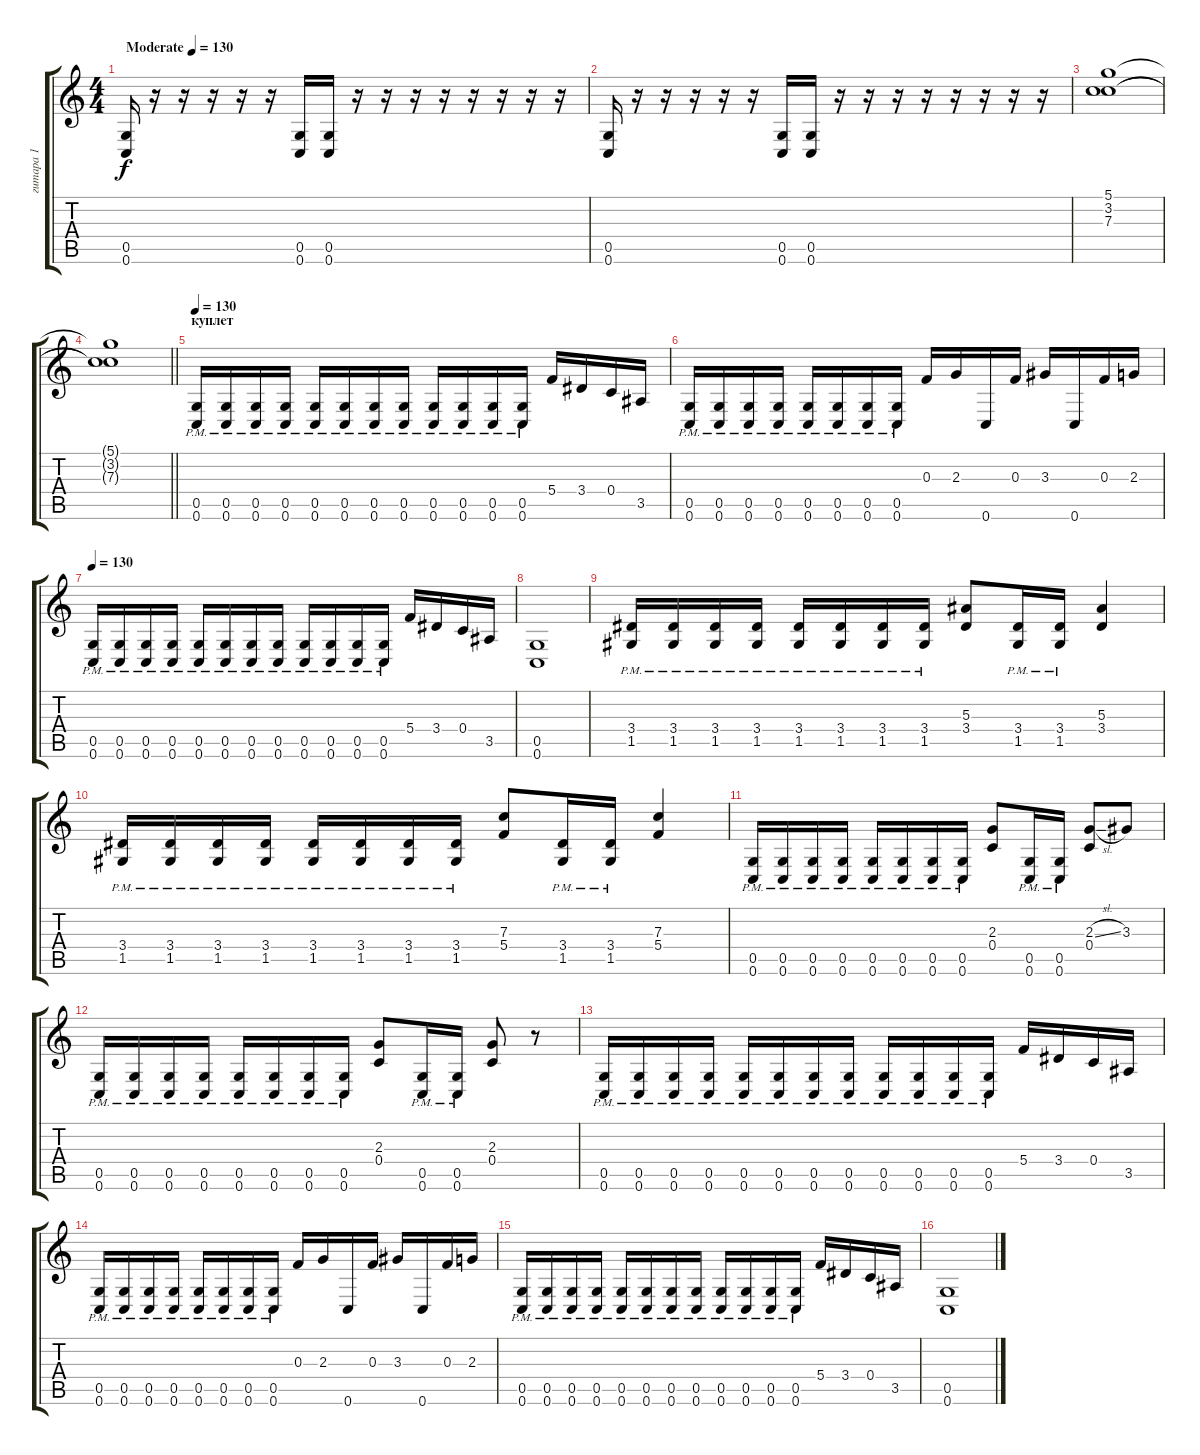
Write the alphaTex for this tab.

\track ("гитара 1" "гитара 1") {instrument overdrivenguitar}
\staff {score tabs}
\tuning (D4 A3 F3 C3 G2 C2) {hide}
\ts (4 4)
\tempo (130 "Moderate")
\clef g2
\ks c
(0.5 0.6).16{dy f instrument gunshot} r.16 r.16 r.16 r.16 r.16 (0.5 0.6).16 (0.5 0.6).16 r.16 r.16 r.16 r.16 r.16 r.16 r.16 r.16 |
(0.5 0.6).16 r.16 r.16 r.16 r.16 r.16 (0.5 0.6).16 (0.5 0.6).16 r.16 r.16 r.16 r.16 r.16 r.16 r.16 r.16 |
(5.1 3.2 7.3).1{instrument overdrivenguitar} |
\barLineRight lightlight
(5.1{t} 3.2{t} 7.3{t}).1 |
\section ("" "куплет")
\tempo 130
(0.5{pm} 0.6{pm}).16 (0.5{pm} 0.6{pm}).16 (0.5{pm} 0.6{pm}).16 (0.5{pm} 0.6{pm}).16 (0.5{pm} 0.6{pm}).16 (0.5{pm} 0.6{pm}).16 (0.5{pm} 0.6{pm}).16 (0.5{pm} 0.6{pm}).16 (0.5{pm} 0.6{pm}).16 (0.5{pm} 0.6{pm}).16 (0.5{pm} 0.6{pm}).16 (0.5{pm} 0.6{pm}).16 5.4.16 3.4.16 0.4.16 3.5.16 |
(0.5{pm} 0.6{pm}).16 (0.5{pm} 0.6{pm}).16 (0.5{pm} 0.6{pm}).16 (0.5{pm} 0.6{pm}).16 (0.5{pm} 0.6{pm}).16 (0.5{pm} 0.6{pm}).16 (0.5{pm} 0.6{pm}).16 (0.5{pm} 0.6{pm}).16 0.3.16 2.3.16 0.6.16 0.3.16 3.3.16 0.6.16 0.3.16 2.3.16 |
\tempo 130
(0.5{pm} 0.6{pm}).16 (0.5{pm} 0.6{pm}).16 (0.5{pm} 0.6{pm}).16 (0.5{pm} 0.6{pm}).16 (0.5{pm} 0.6{pm}).16 (0.5{pm} 0.6{pm}).16 (0.5{pm} 0.6{pm}).16 (0.5{pm} 0.6{pm}).16 (0.5{pm} 0.6{pm}).16 (0.5{pm} 0.6{pm}).16 (0.5{pm} 0.6{pm}).16 (0.5{pm} 0.6{pm}).16 5.4.16 3.4.16 0.4.16 3.5.16 |
(0.5 0.6).1 |
(3.4{pm} 1.5{pm}).16 (3.4{pm} 1.5{pm}).16 (3.4{pm} 1.5{pm}).16 (3.4{pm} 1.5{pm}).16 (3.4{pm} 1.5{pm}).16 (3.4{pm} 1.5{pm}).16 (3.4{pm} 1.5{pm}).16 (3.4{pm} 1.5{pm}).16 (5.3 3.4).8 (3.4{pm} 1.5{pm}).16 (3.4{pm} 1.5{pm}).16 (5.3 3.4).4 |
(3.4{pm} 1.5{pm}).16 (3.4{pm} 1.5{pm}).16 (3.4{pm} 1.5{pm}).16 (3.4{pm} 1.5{pm}).16 (3.4{pm} 1.5{pm}).16 (3.4{pm} 1.5{pm}).16 (3.4{pm} 1.5{pm}).16 (3.4{pm} 1.5{pm}).16 (7.3 5.4).8 (3.4{pm} 1.5{pm}).16 (3.4{pm} 1.5{pm}).16 (7.3 5.4).4 |
(0.5{pm} 0.6{pm}).16 (0.5{pm} 0.6{pm}).16 (0.5{pm} 0.6{pm}).16 (0.5{pm} 0.6{pm}).16 (0.5{pm} 0.6{pm}).16 (0.5{pm} 0.6{pm}).16 (0.5{pm} 0.6{pm}).16 (0.5{pm} 0.6{pm}).16 (2.3 0.4).8 (0.5{pm} 0.6{pm}).16 (0.5{pm} 0.6{pm}).16 (2.3{sl} 0.4).8 3.3.8 |
(0.5{pm} 0.6{pm}).16 (0.5{pm} 0.6{pm}).16 (0.5{pm} 0.6{pm}).16 (0.5{pm} 0.6{pm}).16 (0.5{pm} 0.6{pm}).16 (0.5{pm} 0.6{pm}).16 (0.5{pm} 0.6{pm}).16 (0.5{pm} 0.6{pm}).16 (2.3 0.4).8 (0.5{pm} 0.6{pm}).16 (0.5{pm} 0.6{pm}).16 (2.3 0.4).8 r.8 |
(0.5{pm} 0.6{pm}).16 (0.5{pm} 0.6{pm}).16 (0.5{pm} 0.6{pm}).16 (0.5{pm} 0.6{pm}).16 (0.5{pm} 0.6{pm}).16 (0.5{pm} 0.6{pm}).16 (0.5{pm} 0.6{pm}).16 (0.5{pm} 0.6{pm}).16 (0.5{pm} 0.6{pm}).16 (0.5{pm} 0.6{pm}).16 (0.5{pm} 0.6{pm}).16 (0.5{pm} 0.6{pm}).16 5.4.16 3.4.16 0.4.16 3.5.16 |
(0.5{pm} 0.6{pm}).16 (0.5{pm} 0.6{pm}).16 (0.5{pm} 0.6{pm}).16 (0.5{pm} 0.6{pm}).16 (0.5{pm} 0.6{pm}).16 (0.5{pm} 0.6{pm}).16 (0.5{pm} 0.6{pm}).16 (0.5{pm} 0.6{pm}).16 0.3.16 2.3.16 0.6.16 0.3.16 3.3.16 0.6.16 0.3.16 2.3.16 |
(0.5{pm} 0.6{pm}).16 (0.5{pm} 0.6{pm}).16 (0.5{pm} 0.6{pm}).16 (0.5{pm} 0.6{pm}).16 (0.5{pm} 0.6{pm}).16 (0.5{pm} 0.6{pm}).16 (0.5{pm} 0.6{pm}).16 (0.5{pm} 0.6{pm}).16 (0.5{pm} 0.6{pm}).16 (0.5{pm} 0.6{pm}).16 (0.5{pm} 0.6{pm}).16 (0.5{pm} 0.6{pm}).16 5.4.16 3.4.16 0.4.16 3.5.16 |
(0.5 0.6).1
